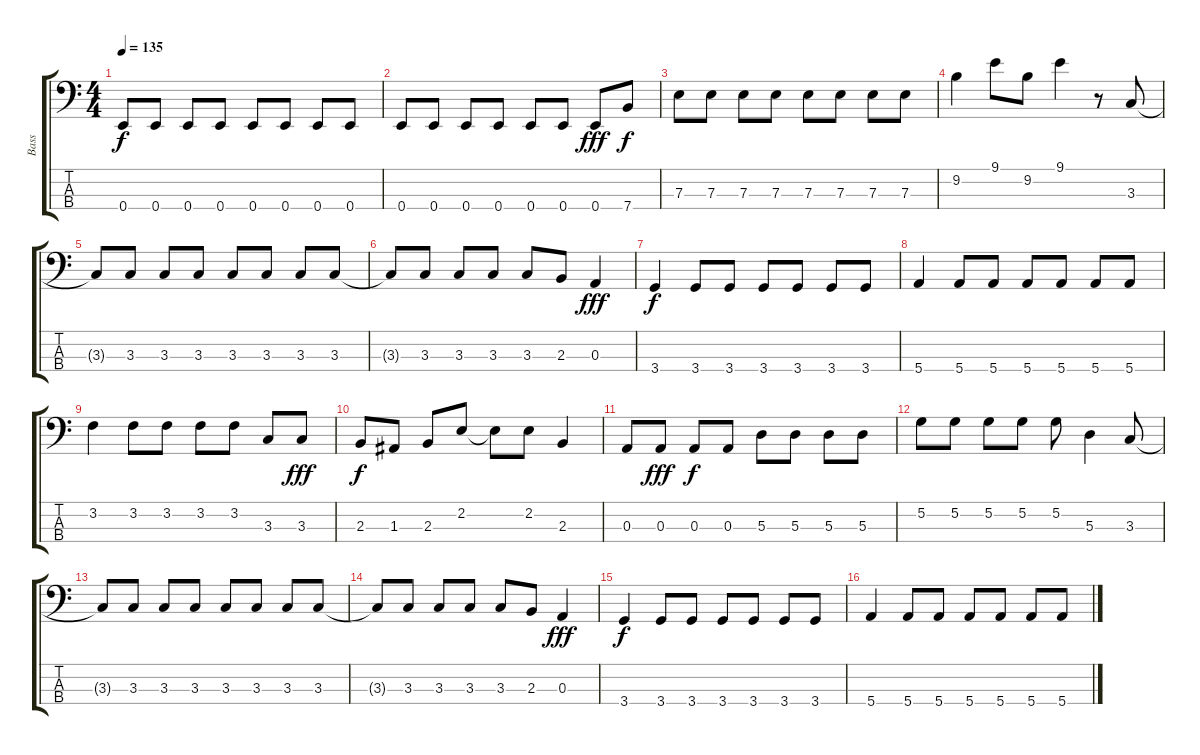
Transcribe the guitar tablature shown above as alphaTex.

\track ("Bass" "Bass") {instrument electricbassfinger}
\staff {score tabs}
\tuning (G2 D2 A1 E1) {hide}
\ts (4 4)
\tempo 135
\clef f4
\ks c
0.4.8{dy f} 0.4.8 0.4.8 0.4.8 0.4.8 0.4.8 0.4.8 0.4.8 |
0.4.8 0.4.8 0.4.8 0.4.8 0.4.8 0.4.8 0.4.8{dy fff} 7.4.8{dy f} |
7.3.8 7.3.8 7.3.8 7.3.8 7.3.8 7.3.8 7.3.8 7.3.8 |
9.2.4 9.1.8 9.2.8 9.1.4 r.8 3.3.8 |
3.3{t}.8 3.3.8 3.3.8 3.3.8 3.3.8 3.3.8 3.3.8 3.3.8 |
3.3{t}.8 3.3.8 3.3.8 3.3.8 3.3.8 2.3.8 0.3.4{dy fff} |
3.4.4{dy f} 3.4.8 3.4.8 3.4.8 3.4.8 3.4.8 3.4.8 |
5.4.4 5.4.8 5.4.8 5.4.8 5.4.8 5.4.8 5.4.8 |
3.2.4 3.2.8 3.2.8 3.2.8 3.2.8 3.3.8 3.3.8{dy fff} |
2.3.8{dy f} 1.3.8 2.3.8 2.2.8 2.2{t}.8 2.2.8 2.3.4 |
0.3.8 0.3.8{dy fff} 0.3.8{dy f} 0.3.8 5.3.8 5.3.8 5.3.8 5.3.8 |
5.2.8 5.2.8 5.2.8 5.2.8 5.2.8 5.3.4 3.3.8 |
3.3{t}.8 3.3.8 3.3.8 3.3.8 3.3.8 3.3.8 3.3.8 3.3.8 |
3.3{t}.8 3.3.8 3.3.8 3.3.8 3.3.8 2.3.8 0.3.4{dy fff} |
3.4.4{dy f} 3.4.8 3.4.8 3.4.8 3.4.8 3.4.8 3.4.8 |
5.4.4 5.4.8 5.4.8 5.4.8 5.4.8 5.4.8 5.4.8
